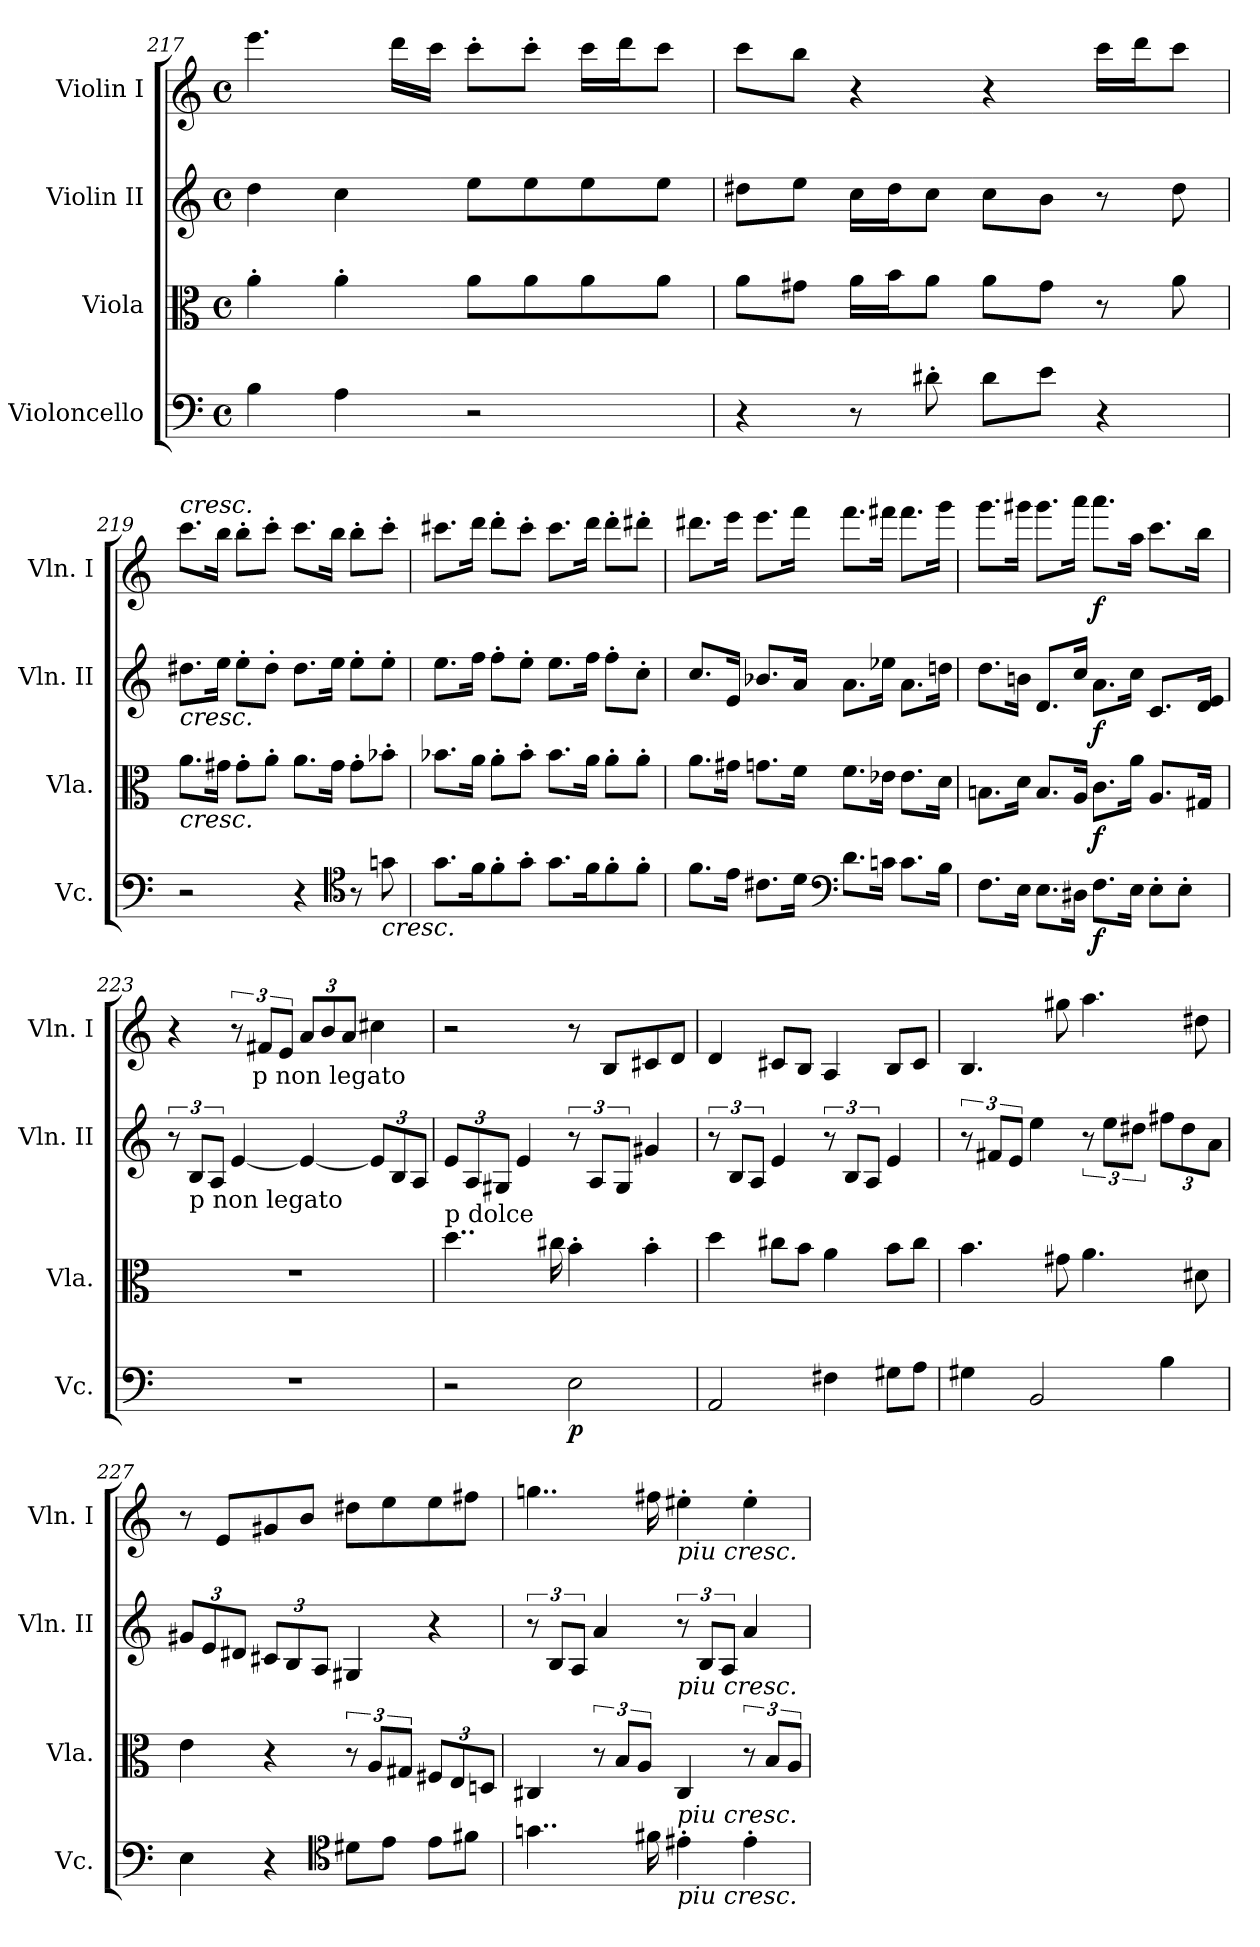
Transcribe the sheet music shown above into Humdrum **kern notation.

**kern	**dynam	**kern	**dynam	**kern	**dynam	**kern	**dynam
*part4	*part4	*part3	*part3	*part2	*part2	*part1	*part1
*staff4	*staff4	*staff3	*staff3	*staff2	*staff2	*staff1	*staff1
*I"Violoncello	*	*I"Viola	*	*I"Violin II	*	*I"Violin I	*
*I'Vc.	*	*I'Vla.	*	*I'Vln. II	*	*I'Vln. I	*
*clefF4	*	*clefC3	*	*clefG2	*	*clefG2	*
*k[]	*	*k[]	*	*k[]	*	*k[]	*
*M4/4	*	*M4/4	*	*M4/4	*	*M4/4	*
*met(c)	*	*met(c)	*	*met(c)	*	*met(c)	*
=217	=217	=217	=217	=217	=217	=217	=217
4B\	.	4a'\	.	4dd\	.	4.eee\	.
4A\	.	4a'\	.	4cc\	.	.	.
.	.	.	.	.	.	16ddd\LL	.
.	.	.	.	.	.	16ccc\JJ	.
2r	.	8a\L	.	8ee\L	.	8ccc'\L	.
.	.	8a\	.	8ee\	.	8ccc'\J	.
.	.	8a\	.	8ee\	.	16ccc\LL	.
.	.	.	.	.	.	16ddd\J	.
.	.	8a\J	.	8ee\J	.	8ccc\J	.
=218	=218	=218	=218	=218	=218	=218	=218
4r	.	8a\L	.	8dd#X\L	.	8ccc\L	.
.	.	8g#X\J	.	8ee\J	.	8bb\J	.
8r	.	16a\LL	.	16cc\LL	.	4r	.
.	.	16b\J	.	16dd#\J	.	.	.
8d#X'\	.	8a\J	.	8cc\J	.	.	.
8d#\L	.	8a\L	.	8cc\L	.	4r	.
8e\J	.	8g#\J	.	8b\J	.	.	.
4r	.	8r	.	8r	.	16ccc\LL	.
.	.	.	.	.	.	16ddd\J	.
.	.	8a\	.	8dd#\	.	8ccc\J	.
=219	=219	=219	=219	=219	=219	=219	=219
!	!	!	!	!	!	!LO:TX:a:i:t=cresc.	!
!	!	!	!	!LO:TX:b:i:t=cresc.	!	!	!
!	!	!LO:TX:b:i:t=cresc.	!	!	!	!	!
2r	.	8.a\L	.	8.dd#X\L	.	8.ccc\L	.
.	.	16g#X\Jk	.	16ee\Jk	.	16bb\Jk	.
.	.	8g#'\L	.	8ee'\L	.	8bb'\L	.
.	.	8a'\J	.	8dd#'\J	.	8ccc'\J	.
4r	.	8.a\L	.	8.dd#\L	.	8.ccc\L	.
.	.	16g#\Jk	.	16ee\Jk	.	16bb\Jk	.
*clefC4	*	*	*	*	*	*	*
8r	.	8g#'\L	.	8ee'\L	.	8bb'\L	.
!LO:TX:b:i:t=cresc.	!	!	!	!	!	!	!
8gn\	.	8b-X'\J	.	8ee'\J	.	8ccc'\J	.
=220	=220	=220	=220	=220	=220	=220	=220
8.g\L	.	8.b-X\L	.	8.ee\L	.	8.ccc#X\L	.
16f\K	.	16a\Jk	.	16ff\Jk	.	16ddd\Jk	.
8f'\	.	8a'\L	.	8ff'\L	.	8ddd'\L	.
8g'\J	.	8b-'\J	.	8ee'\J	.	8ccc#'\J	.
8.g\L	.	8.b-\L	.	8.ee\L	.	8.ccc#\L	.
16f\K	.	16a\Jk	.	16ff\Jk	.	16ddd\Jk	.
8f'\	.	8a'\L	.	8ff'\L	.	8ddd'\L	.
8f'\J	.	8a'\J	.	8cc'\J	.	8ddd#X'\J	.
=221	=221	=221	=221	=221	=221	=221	=221
8.f\L	.	8.a\L	.	8.cc/L	.	8.ddd#X\L	.
16e\Jk	.	16g#X\Jk	.	16e/Jk	.	16eee\Jk	.
8.c#X\L	.	8.gn\L	.	8.b-X/L	.	8.eee\L	.
16d\Jk	.	16f\Jk	.	16a/Jk	.	16fff\Jk	.
*clefF4	*	*	*	*	*	*	*
8.d\L	.	8.f\L	.	8.a\L	.	8.fff\L	.
16cn\Jk	.	16e-X\Jk	.	16ee-X\Jk	.	16fff#X\Jk	.
8.c\L	.	8.e-\L	.	8.a\L	.	8.fff#\L	.
16B\Jk	.	16d\Jk	.	16ddn\Jk	.	16ggg\Jk	.
=222	=222	=222	=222	=222	=222	=222	=222
8.F\L	.	8.Bn\L	.	8.dd\L	.	8.ggg\L	.
16E\Jk	.	16d\Jk	.	16bn\Jk	.	16ggg#X\Jk	.
8.E\L	.	8.B/L	.	8.d/L	.	8.ggg#\L	.
16D#X\Jk	.	16A/Jk	.	16cc/Jk	.	16aaa\Jk	.
!	!LO:DY:b	!	!LO:DY:b	!	!LO:DY:b	!	!LO:DY:b
8.F\L	f	8.c\L	f	8.a\L	f	8.aaa\L	f
16E\Jk	.	16a\Jk	.	16cc\Jk	.	16aa\Jk	.
8E'\L	.	8.A/L	.	8.c/L	.	8.ccc\L	.
8E'\J	.	.	.	.	.	.	.
.	.	16G#X/Jk	.	16d/ 16e/Jk	.	16bb\Jk	.
=223	=223	=223	=223	=223	=223	=223	=223
1r	.	1r	.	12r	.	4r	.
!	!	!	!	!LO:TX:b:t=p non legato	!	!	!
.	.	.	.	12B/L	.	.	.
.	.	.	.	12A/J	.	.	.
.	.	.	.	[4e/	.	12r	.
!	!	!	!	!	!	!LO:TX:b:t=p  non legato	!
.	.	.	.	.	.	12f#X/L	.
.	.	.	.	.	.	12e/J	.
*	*	*	*	*	*	*Xbrackettup	*
.	.	.	.	4e/_	.	12a/L	.
.	.	.	.	.	.	12b/	.
.	.	.	.	.	.	12a/J	.
*	*	*	*	*Xbrackettup	*	*	*
.	.	.	.	12e/L]	.	4cc#X\	.
.	.	.	.	12B/	.	.	.
.	.	.	.	12A/J	.	.	.
=224	=224	=224	=224	=224	=224	=224	=224
!	!	!LO:TX:a:t=p  dolce	!	!	!	!	!
2r	.	4..dd\	.	12e/L	.	2r	.
.	.	.	.	12A/	.	.	.
.	.	.	.	12G#X/J	.	.	.
.	.	.	.	4e/	.	.	.
.	.	16cc#X\	.	.	.	.	.
*	*	*	*	*brackettup	*	*	*
!	!LO:DY:b	!	!	!	!	!	!
2E\	p	4b'\	.	12r	.	8r	.
.	.	.	.	12A/L	.	.	.
.	.	.	.	.	.	8B/L	.
.	.	.	.	12G#/J	.	.	.
.	.	4b'\	.	4g#X/	.	8c#X/	.
.	.	.	.	.	.	8d/J	.
=225	=225	=225	=225	=225	=225	=225	=225
2AA/	.	4dd\	.	12r	.	4d/	.
.	.	.	.	12B/L	.	.	.
.	.	.	.	12A/J	.	.	.
.	.	8cc#X\L	.	4e/	.	8c#X/L	.
.	.	8b\J	.	.	.	8B/J	.
4F#X\	.	4a\	.	12r	.	4A/	.
.	.	.	.	12B/L	.	.	.
.	.	.	.	12A/J	.	.	.
8G#X\L	.	8b\L	.	4e/	.	8B/L	.
8A\J	.	8cc#\J	.	.	.	8c#/J	.
=226	=226	=226	=226	=226	=226	=226	=226
4G#X\	.	4.b\	.	12r	.	4.B/	.
.	.	.	.	12f#X/L	.	.	.
.	.	.	.	12e/J	.	.	.
2BB/	.	.	.	4ee\	.	.	.
.	.	8g#X\	.	.	.	8gg#X\	.
.	.	4.a\	.	12r	.	4.aa\	.
.	.	.	.	12ee\L	.	.	.
.	.	.	.	12dd#X\J	.	.	.
*	*	*	*	*Xbrackettup	*	*	*
4B\	.	.	.	12ff#X\L	.	.	.
.	.	.	.	12dd#\	.	.	.
.	.	8d#X\	.	.	.	8dd#X\	.
.	.	.	.	12a\J	.	.	.
=227	=227	=227	=227	=227	=227	=227	=227
4E\	.	4e\	.	12g#X/L	.	8r	.
.	.	.	.	12e/	.	.	.
.	.	.	.	.	.	8e/L	.
.	.	.	.	12d#X/J	.	.	.
4r	.	4r	.	12c#X/L	.	8g#X/	.
.	.	.	.	12B/	.	.	.
.	.	.	.	.	.	8b/J	.
.	.	.	.	12A/J	.	.	.
*clefC4	*	*	*	*	*	*	*
8d#X\L	.	12r	.	4G#X/	.	8dd#X\L	.
.	.	12A/L	.	.	.	.	.
8e\J	.	.	.	.	.	8ee\	.
.	.	12G#X/J	.	.	.	.	.
*	*	*Xbrackettup	*	*	*	*	*
8e\L	.	12F#X/L	.	4r	.	8ee\	.
.	.	12E/	.	.	.	.	.
8f#X\J	.	.	.	.	.	8ff#X\J	.
.	.	12Dn/J	.	.	.	.	.
=228	=228	=228	=228	=228	=228	=228	=228
*	*	*	*	*brackettup	*	*	*
4..gn\	.	4C#X/	.	12r	.	4..ggn\	.
.	.	.	.	12B/L	.	.	.
.	.	.	.	12A/J	.	.	.
*	*	*brackettup	*	*	*	*	*
.	.	12r	.	4a/	.	.	.
.	.	12B/L	.	.	.	.	.
.	.	12A/J	.	.	.	.	.
16f#X\	.	.	.	.	.	16ff#X\	.
!	!	!	!	!	!	!LO:TX:b:i:t=piu cresc.	!
!	!	!LO:TX:a:i:t=piu cresc.	!	!	!	!	!
!LO:TX:a:i:t=piu cresc.	!	!	!	!	!	!	!
!LO:TX:b:i:t=piu cresc.	!	!	!	!	!	!	!
4e#X'\	.	4C#/	.	12r	.	4ee#X'\	.
.	.	.	.	12B/L	.	.	.
.	.	.	.	12A/J	.	.	.
4e#'\	.	12r	.	4a/	.	4ee#'\	.
.	.	12B/L	.	.	.	.	.
.	.	12A/J	.	.	.	.	.
=	=	=	=	=	=	=	=
*-	*-	*-	*-	*-	*-	*-	*-
